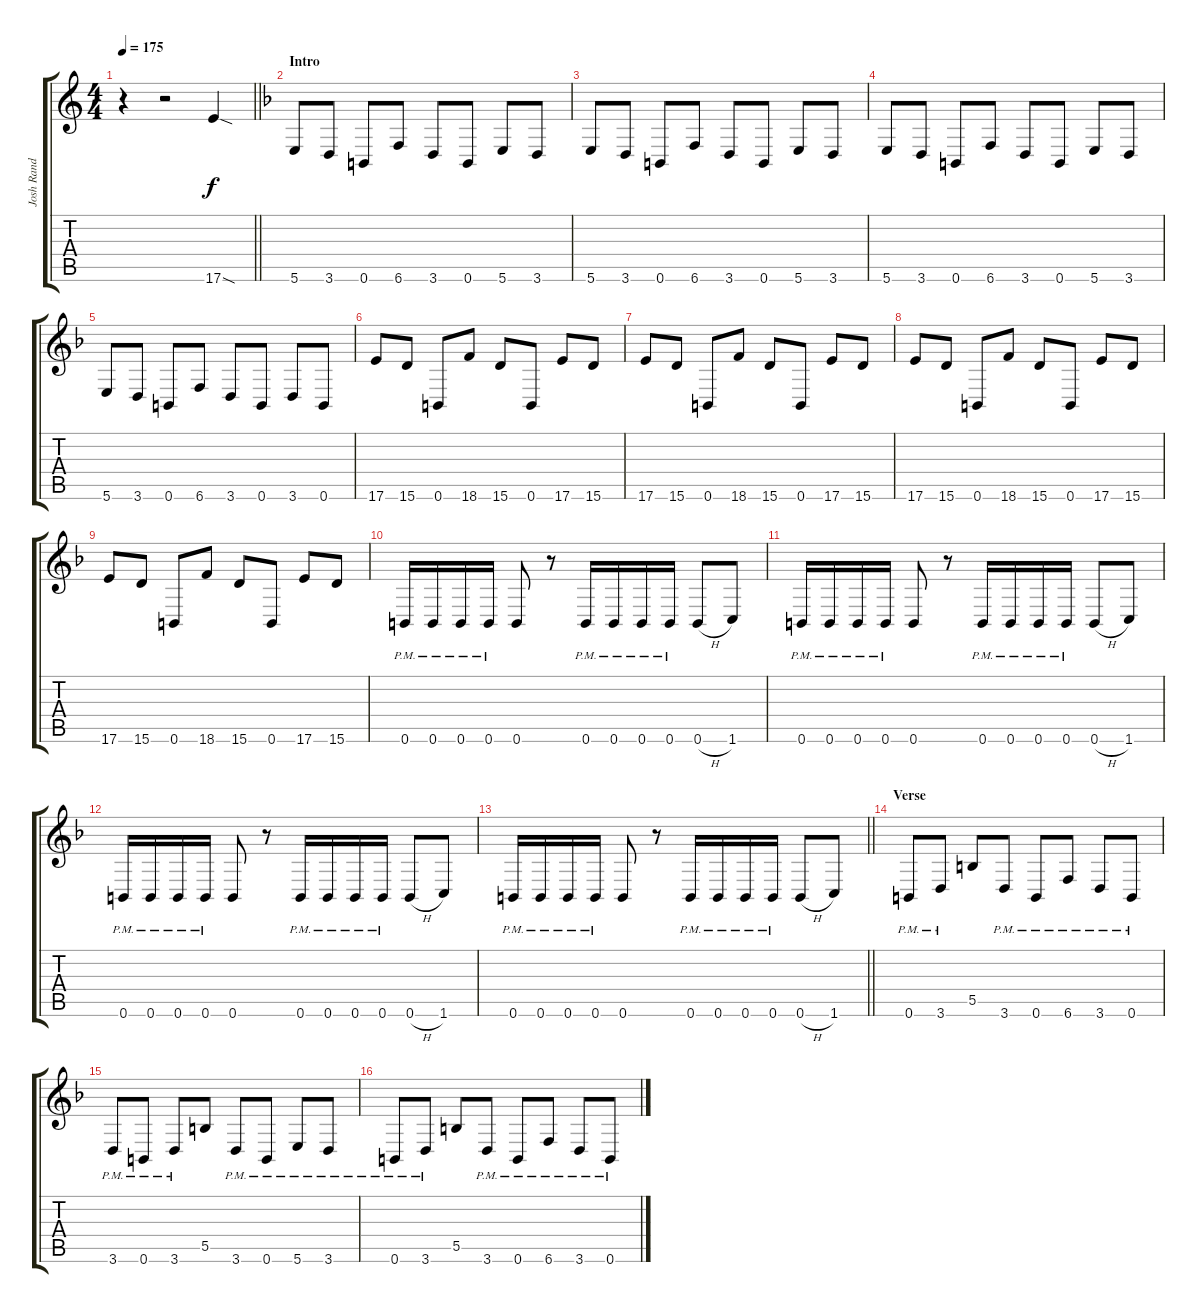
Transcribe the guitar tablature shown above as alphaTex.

\track ("Josh Rand" "Josh Rand") {instrument distortionguitar}
\staff {score tabs}
\tuning (Db4 Ab3 E3 B2 Gb2 B1) {hide}
\ts (4 4)
\tempo 175
\clef g2
\barLineRight lightlight
\ks c
r.4{dy f instrument distortionguitar} r.2 17.6{sod}.4 |
\section ("" "Intro")
\ks f
5.6.8 3.6.8 0.6.8 6.6.8 3.6.8 0.6.8 5.6.8 3.6.8 |
5.6.8 3.6.8 0.6.8 6.6.8 3.6.8 0.6.8 5.6.8 3.6.8 |
5.6.8 3.6.8 0.6.8 6.6.8 3.6.8 0.6.8 5.6.8 3.6.8 |
5.6.8 3.6.8 0.6.8 6.6.8 3.6.8 0.6.8 3.6.8 0.6.8 |
17.6.8 15.6.8 0.6.8 18.6.8 15.6.8 0.6.8 17.6.8 15.6.8 |
17.6.8 15.6.8 0.6.8 18.6.8 15.6.8 0.6.8 17.6.8 15.6.8 |
17.6.8 15.6.8 0.6.8 18.6.8 15.6.8 0.6.8 17.6.8 15.6.8 |
17.6.8 15.6.8 0.6.8 18.6.8 15.6.8 0.6.8 17.6.8 15.6.8 |
0.6{pm}.16 0.6{pm}.16 0.6{pm}.16 0.6{pm}.16 0.6.8 r.8 0.6{pm}.16 0.6{pm}.16 0.6{pm}.16 0.6{pm}.16 0.6{h}.8 1.6.8 |
0.6{pm}.16 0.6{pm}.16 0.6{pm}.16 0.6{pm}.16 0.6.8 r.8 0.6{pm}.16 0.6{pm}.16 0.6{pm}.16 0.6{pm}.16 0.6{h}.8 1.6.8 |
0.6{pm}.16 0.6{pm}.16 0.6{pm}.16 0.6{pm}.16 0.6.8 r.8 0.6{pm}.16 0.6{pm}.16 0.6{pm}.16 0.6{pm}.16 0.6{h}.8 1.6.8 |
\barLineRight lightlight
0.6{pm}.16 0.6{pm}.16 0.6{pm}.16 0.6{pm}.16 0.6.8 r.8 0.6{pm}.16 0.6{pm}.16 0.6{pm}.16 0.6{pm}.16 0.6{h}.8 1.6.8 |
\section ("" "Verse")
0.6{pm}.8 3.6{pm}.8 5.5.8 3.6{pm}.8 0.6{pm}.8 6.6{pm}.8 3.6{pm}.8 0.6{pm}.8 |
3.6{pm}.8 0.6{pm}.8 3.6{pm}.8 5.5.8 3.6{pm}.8 0.6{pm}.8 5.6{pm}.8 3.6{pm}.8 |
0.6{pm}.8 3.6{pm}.8 5.5.8 3.6{pm}.8 0.6{pm}.8 6.6{pm}.8 3.6{pm}.8 0.6{pm}.8
